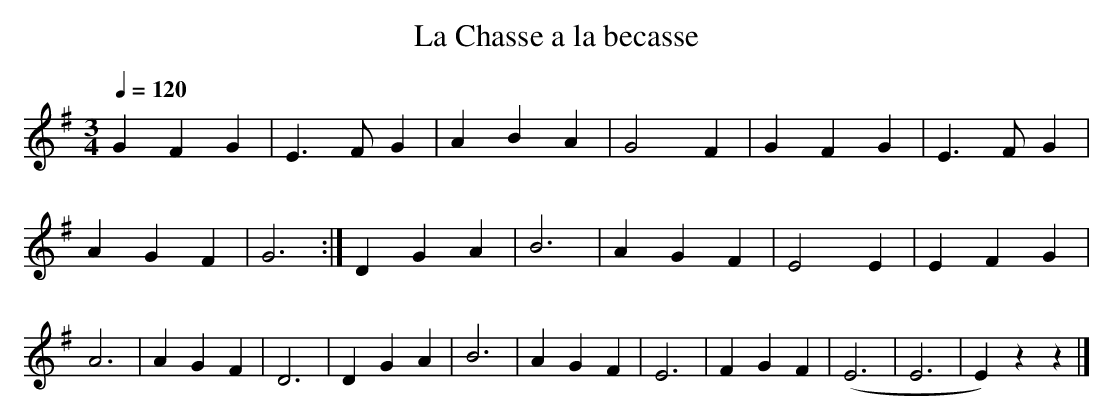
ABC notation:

X:1
T:La Chasse a la becasse
M:3/4
L:1/4
Q:120
K:G
GFG | E>FG | ABA | G2F | GFG | E>FG | AGF | G3 :|\
DGA | B3 | AGF | E2E | EFG | A3 | AGF | D3 |\
DGA | B3 | AGF | E3 | FGF | (E3 | E3 | E)zz |]
